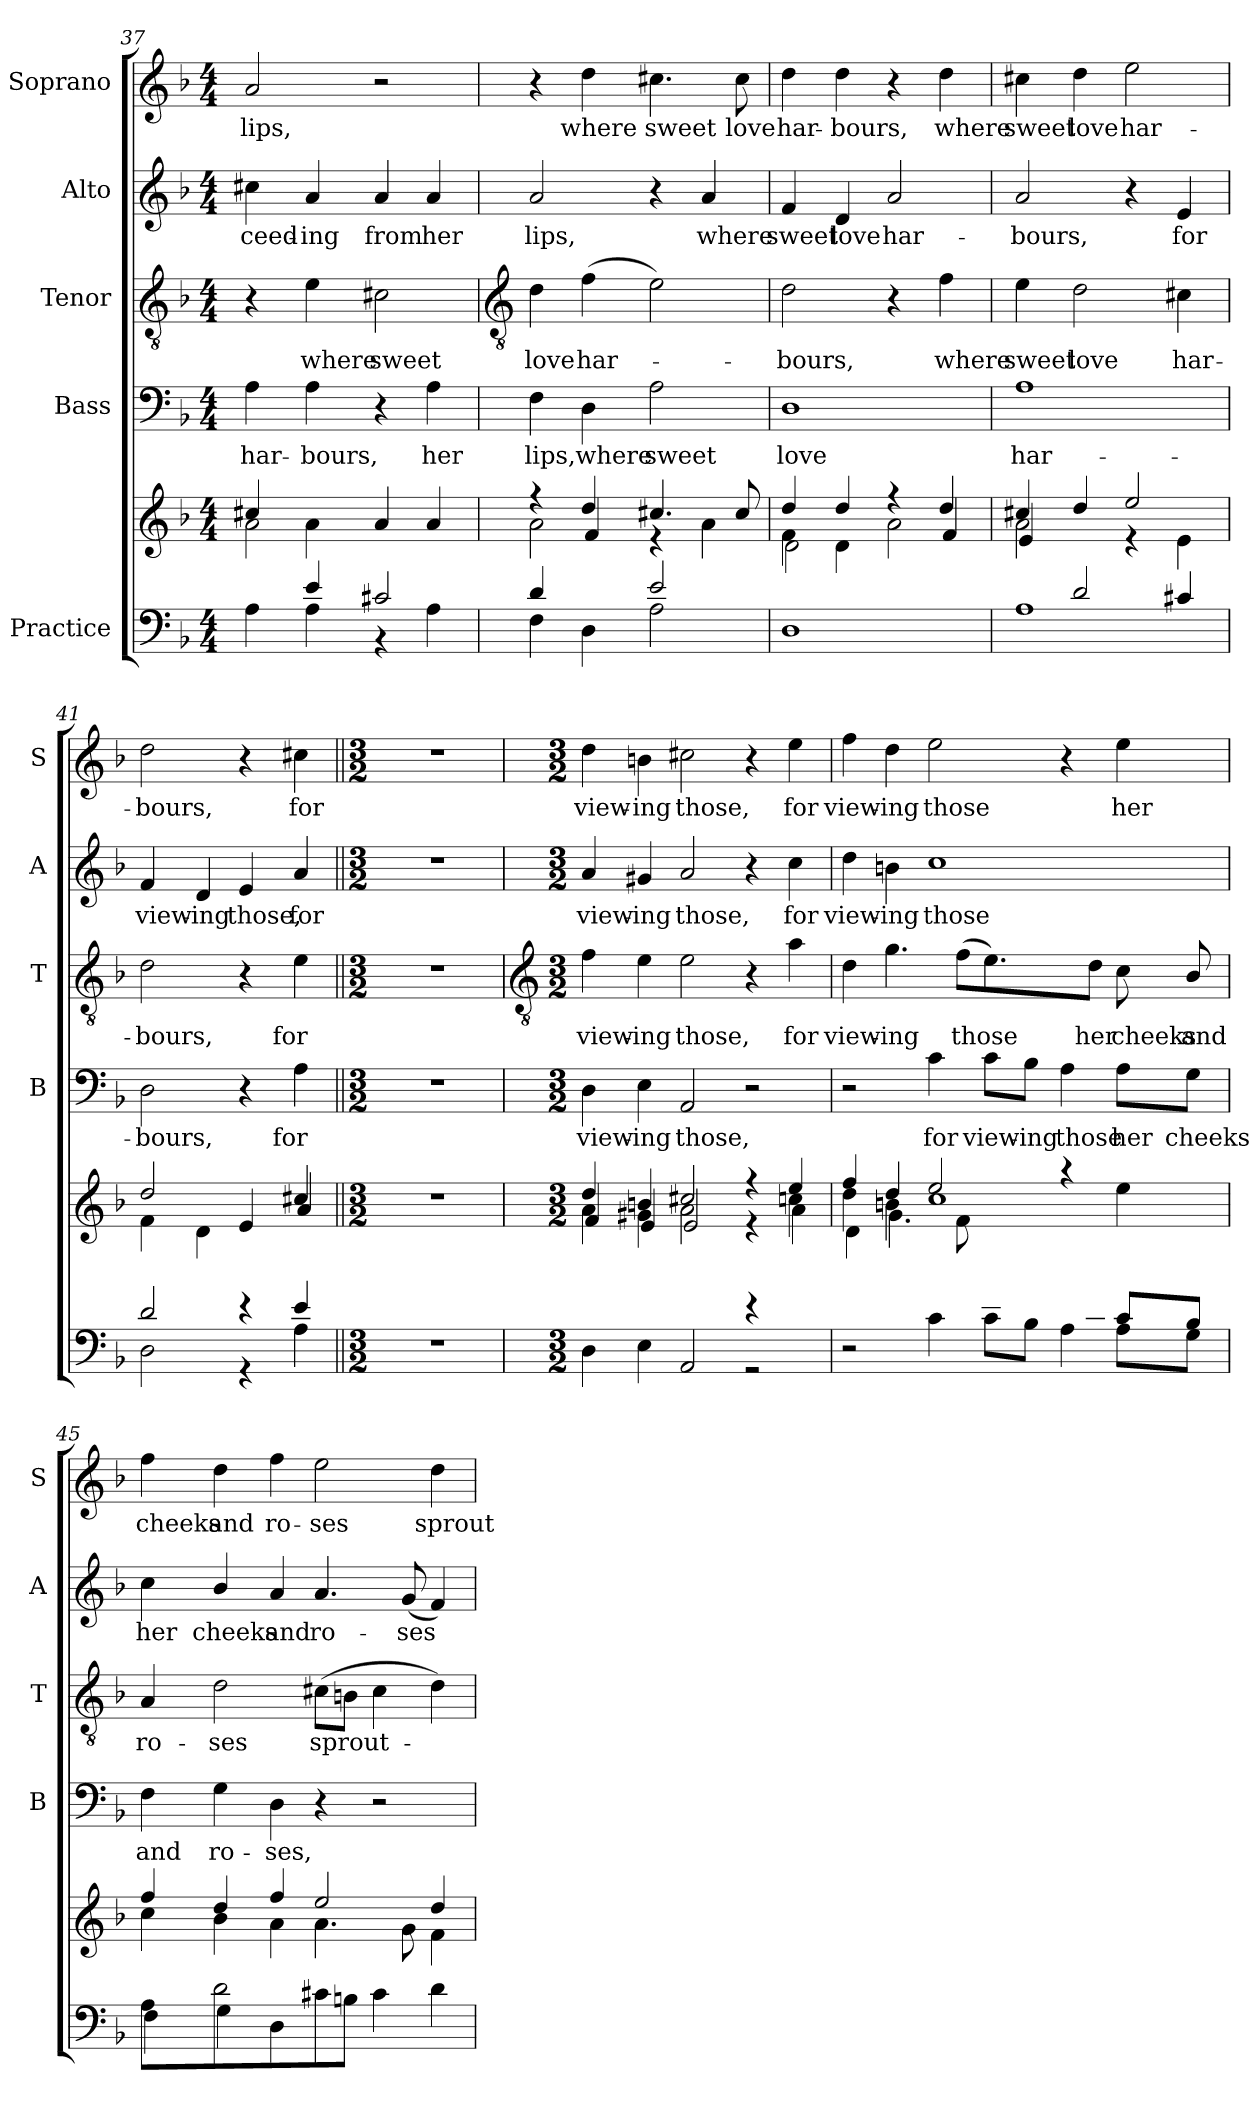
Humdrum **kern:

**kern	**kern	**kern	**text	**kern	**text	**kern	**text	**kern	**text
*part5	*part5	*part4	*part4	*part3	*part3	*part2	*part2	*part1	*part1
*staff6	*staff5	*staff4	*staff4	*staff3	*staff3	*staff2	*staff2	*staff1	*staff1
*I"Practice	*	*I"Bass	*	*I"Tenor	*	*I"Alto	*	*I"Soprano	*
*	*	*I'B	*	*I'T	*	*I'A	*	*I'S	*
*clefF4	*clefG2	*clefF4	*	*clefGv2	*	*clefG2	*	*clefG2	*
*k[b-]	*k[b-]	*k[b-]	*	*k[b-]	*	*k[b-]	*	*k[b-]	*
*F:	*F:	*F:	*	*F:	*	*F:	*	*F:	*
*M4/4	*M4/4	*M4/4	*	*M4/4	*	*M4/4	*	*M4/4	*
=37	=37	=37	=37	=37	=37	=37	=37	=37	=37
*^	*^	*	*	*	*	*	*	*	*
!	!	!	!	!	!LO:LY:b	!	!	!	!LO:LY:b	!	!LO:LY:b
4ryy	4A	2a\	4cc#X/	4A	har-	4r	.	4cc#X	-ceed-	2a	lips,
!	!	!	!	!	!LO:LY:b	!	!LO:LY:b	!	!LO:LY:b	!	!
4e	4A	.	4a	4A	-bours,	4e	where	4a	-ing	.	.
!	!	!	!	!	!	!	!LO:LY:b	!	!LO:LY:b	!	!
2c#X/	4r	2ryy	4a	4r	.	2c#X	sweet	4a	from	2r	.
!	!	!	!	!	!LO:LY:b	!	!	!	!LO:LY:b	!	!
.	4A	.	4a	4A	her	.	.	4a	her	.	.
*	*	*v	*v	*	*	*	*	*	*	*	*
!!LO:LB:g=z
=38	=38	=38	=38	=38	=38	=38	=38	=38	=38	=38
*	*	*	*	*	*clefGv2	*	*	*	*	*
*	*	*^	*	*	*	*	*	*	*	*
*	*	*	*^	*	*	*	*	*	*	*	*
!	!	!	!	!	!	!LO:LY:b	!	!LO:LY:b	!	!LO:LY:b	!	!
4d	4F	4r	2a\	4ryy	4F	lips,	4d	love	2a	lips,	4r	.
!	!	!	!	!	!	!LO:LY:b	!	!LO:LY:b	!	!	!	!LO:LY:b
4ryy	4D	4dd/	.	4f/	4D	where	(>4f	har-	.	.	4dd	where
!	!	!	!	!	!	!LO:LY:b	!	!	!	!	!	!LO:LY:b
2e	2A	4.cc#X/	4r	2ryy	2A	sweet	2e)	.	4r	.	4.cc#X	sweet
!	!	!	!	!	!	!	!	!	!	!LO:LY:b	!	!
.	.	.	4a	.	.	.	.	.	4a	where	.	.
!	!	!	!	!	!	!	!	!	!	!	!	!LO:LY:b
.	.	8cc#/	.	.	.	.	.	.	.	.	8cc#	love
=39	=39	=39	=39	=39	=39	=39	=39	=39	=39	=39	=39	=39
!	!	!	!	!	!	!LO:LY:b	!	!LO:LY:b	!	!LO:LY:b	!	!LO:LY:b
2ryy	1D	4dd/	4f	2d\	1D	love	2d	bours,	4f	sweet	4dd	har-
!	!	!	!	!	!	!	!	!	!	!LO:LY:b	!	!LO:LY:b
.	.	4dd/	4d	.	.	.	.	.	4d	love	4dd	-bours,
!	!	!	!	!	!	!	!	!	!	!LO:LY:b	!	!
4ryy	.	4r	2a\	4ryy	.	.	4r	.	2a	har-	4r	.
!	!	!	!	!	!	!	!	!LO:LY:b	!	!	!	!LO:LY:b
4ryy	.	4dd/	.	4f	.	.	4f	where	.	.	4dd	where
=40	=40	=40	=40	=40	=40	=40	=40	=40	=40	=40	=40	=40
!	!	!	!	!	!	!LO:LY:b	!	!LO:LY:b	!	!LO:LY:b	!	!LO:LY:b
4ryy	1A	4cc#X/	2a\	4e	1A	har-	4e	sweet	2a	-bours,	4cc#X	sweet
!	!	!	!	!	!	!	!	!LO:LY:b	!	!	!	!LO:LY:b
2d/	.	4dd/	.	2.ryy	.	.	2d	love	.	.	4dd	love
!	!	!	!	!	!	!	!	!	!	!	!	!LO:LY:b
.	.	2ee/	4r	.	.	.	.	.	4r	.	2ee	har-
!	!	!	!	!	!	!	!	!LO:LY:b	!	!LO:LY:b	!	!
4c#X/	.	.	4e	.	.	.	4c#X	har-	4e	for	.	.
*	*	*	*v	*v	*	*	*	*	*	*	*	*
=41	=41	=41	=41	=41	=41	=41	=41	=41	=41	=41	=41
!	!	!	!	!	!LO:LY:b	!	!LO:LY:b	!	!LO:LY:b	!	!LO:LY:b
2d	2D	2dd/	4f\	2D	-bours,	2d	-bours,	4f	view-	2dd	-bours,
!	!	!	!	!	!	!	!	!	!LO:LY:b	!	!
.	.	.	4d\	.	.	.	.	4d	-ing	.	.
!	!	!	!	!	!	!	!	!	!LO:LY:b	!	!
4r	4r	4ryy	4e	4r	.	4r	.	4e	those,	4r	.
!	!	!	!	!	!LO:LY:b	!	!LO:LY:b	!	!LO:LY:b	!	!LO:LY:b
4e	4A	4cc#X/	4a/	4A	for	4e	for	4a	for	4cc#X	for
*v	*v	*	*	*	*	*	*	*	*	*	*
*	*v	*v	*	*	*	*	*	*	*	*
=42||	=42||	=42||	=42||	=42||	=42||	=42||	=42||	=42||	=42||
*M3/2	*M3/2	*M3/2	*	*M3/2	*	*M3/2	*	*M3/2	*
1.r	1.r	1.r	.	1.r	.	1.r	.	1.r	.
!!LO:LB:g=z
=43	=43	=43	=43	=43	=43	=43	=43	=43	=43
*	*	*	*	*clefGv2	*	*	*	*	*
*M3/2	*M3/2	*M3/2	*	*M3/2	*	*M3/2	*	*M3/2	*
*^	*^	*	*	*	*	*	*	*	*
*	*	*	*^	*	*	*	*	*	*	*	*
!	!	!	!	!	!	!LO:LY:b	!	!LO:LY:b	!	!LO:LY:b	!	!LO:LY:b
1ryy	4D	4dd/	4a\	4f	4D	view-	4f	view-	4a	view-	4dd	view-
!	!	!	!	!	!	!LO:LY:b	!	!LO:LY:b	!	!LO:LY:b	!	!LO:LY:b
.	4E	4bn/	4g#X	4e	4E	-ing	4e	-ing	4g#X	-ing	4bn	-ing
!	!	!	!	!	!	!LO:LY:b	!	!LO:LY:b	!	!LO:LY:b	!	!LO:LY:b
.	2AA	2cc#X/	2a	2e	2AA	those,	2e	those,	2a	those,	2cc#X	those,
4r	2r	4r	4r	4ryy	2r	.	4r	.	4r	.	4r	.
!	!	!	!	!	!	!	!	!LO:LY:b	!	!LO:LY:b	!	!LO:LY:b
4ryy	.	4ee	4cc	4a\	.	.	4a	for	4cc	for	4ee	for
=44	=44	=44	=44	=44	=44	=44	=44	=44	=44	=44	=44	=44
!	!	!	!	!	!	!	!	!LO:LY:b	!	!LO:LY:b	!	!LO:LY:b
2.ryy	2r	4ff	4dd	4d\	2r	.	4d	view-	4dd	view-	4ff	view-
!	!	!	!	!	!	!	!	!LO:LY:b	!	!LO:LY:b	!	!LO:LY:b
.	.	4dd	4bn	4.g\	.	.	4.g	-ing	4bn	-ing	4dd	-ing
!	!	!	!	!	!	!LO:LY:b	!	!	!	!LO:LY:b	!	!LO:LY:b
.	4c	2ee/	1cc	.	4c	for	.	.	1cc	those	2ee	those
!	!	!	!	!	!	!	!	!LO:LY:b	!	!	!	!
.	.	.	.	8f\L	.	.	(>8fL	those	.	.	.	.
!	!	!	!	!	!	!LO:LY:b	!	!	!	!	!	!
4.e/	8cL	.	.	2.ryy	8c\L	view-	4.e)	.	.	.	.	.
!	!	!	!	!	!	!LO:LY:b	!	!	!	!	!	!
.	8B-J	.	.	.	8B-\J	-ing	.	.	.	.	.	.
!	!	!	!	!	!	!LO:LY:b	!	!	!	!	!	!
.	4A	4r	.	.	4A	those	.	.	.	.	4r	.
!	!	!	!	!	!	!	!	!LO:LY:b	!	!	!	!
8d/J	.	.	.	.	.	.	8dJ	her	.	.	.	.
!	!	!	!	!	!	!LO:LY:b	!	!LO:LY:b	!	!	!	!LO:LY:b
8cL	8AL	4ee\	.	.	8A\L	her	8c	cheeks	.	.	4ee	her
!	!	!	!	!	!	!LO:LY:b	!	!LO:LY:b	!	!	!	!
8B-/J	8GJ	.	.	.	8G\J	cheeks	8B-/	and	.	.	.	.
*	*	*	*v	*v	*	*	*	*	*	*	*	*
=45	=45	=45	=45	=45	=45	=45	=45	=45	=45	=45	=45
!	!	!	!	!	!LO:LY:b	!	!LO:LY:b	!	!LO:LY:b	!	!LO:LY:b
4A	4F	4ff	4cc	4F	and	4A	ro-	4cc	her	4ff	cheeks
!	!	!	!	!	!LO:LY:b	!	!LO:LY:b	!	!LO:LY:b	!	!LO:LY:b
2d/	4G	4dd	4b-\	4G	ro-	2d	-ses	4b-/	cheeks	4dd	and
!	!	!	!	!	!LO:LY:b	!	!	!	!LO:LY:b	!	!LO:LY:b
.	4D	4ff	4a\	4D	-ses,	.	.	4a	and	4ff	ro-
!	!	!	!	!	!	!	!LO:LY:b	!	!LO:LY:b	!	!LO:LY:b
8c#X\	4ryy	2ee/	4.a\	4r	.	(>8c#XL	sprout-	4.a	ro-	2ee	-ses
8Bn\J	.	.	.	.	.	8BnJ	.	.	.	.	.
4c#	2ryy	.	.	2r	.	4c#	.	.	.	.	.
!	!	!	!	!	!	!	!	!	!LO:LY:b	!	!
.	.	.	8g\L	.	.	.	.	(<8gL	-ses	.	.
!	!	!	!	!	!	!	!	!	!	!	!LO:LY:b
4d	.	4dd/	4f	.	.	4d)	.	4f)	.	4dd	sprout-
*v	*v	*	*	*	*	*	*	*	*	*	*
*	*v	*v	*	*	*	*	*	*	*	*
=	=	=	=	=	=	=	=	=	=
*-	*-	*-	*-	*-	*-	*-	*-	*-	*-
